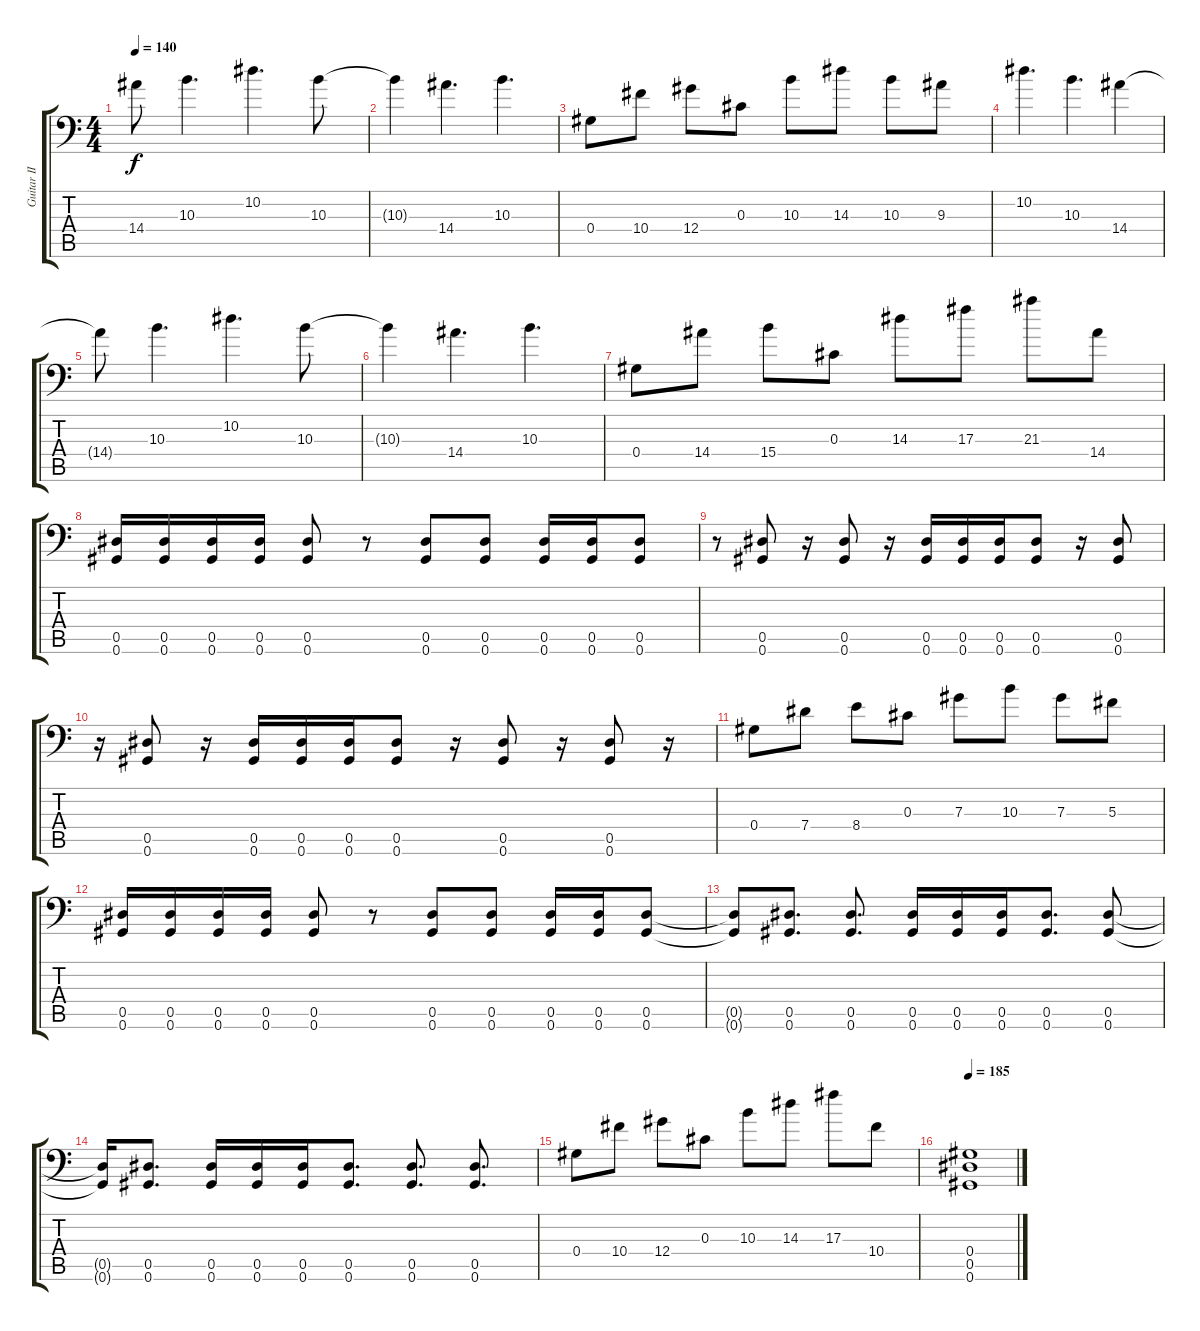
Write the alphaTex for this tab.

\track ("Guitar II" "Guitar II") {instrument distortionguitar}
\staff {score tabs}
\tuning (Bb3 F3 Db3 Ab2 Eb2 Ab1) {hide}
\ts (4 4)
\tempo 140
\clef f4
\ks c
14.4{t}.8{dy f} 10.3.4{d} 10.2.4{d} 10.3.8 |
10.3{t}.4 14.4.4{d} 10.3.4{d} |
0.4.8 10.4.8 12.4.8 0.3.8 10.3.8 14.3.8 10.3.8 9.3.8 |
10.2.4{d} 10.3.4{d} 14.4.4 |
14.4{t}.8 10.3.4{d} 10.2.4{d} 10.3.8 |
10.3{t}.4 14.4.4{d} 10.3.4{d} |
0.4.8 14.4.8 15.4.8 0.3.8 14.3.8 17.3.8 21.3.8 14.4.8 |
(0.5 0.6).16 (0.5 0.6).16 (0.5 0.6).16 (0.5 0.6).16 (0.5 0.6).8 r.8 (0.5 0.6).8 (0.5 0.6).8 (0.5 0.6).16 (0.5 0.6).16 (0.5 0.6).8 |
r.8 (0.5 0.6).8 r.16 (0.5 0.6).8 r.16 (0.5 0.6).16 (0.5 0.6).16 (0.5 0.6).16 (0.5 0.6).8 r.16 (0.5 0.6).8 |
r.16 (0.5 0.6).8 r.16 (0.5 0.6).16 (0.5 0.6).16 (0.5 0.6).16 (0.5 0.6).8 r.16 (0.5 0.6).8 r.16 (0.5 0.6).8 r.16 |
0.4.8 7.4.8 8.4.8 0.3.8 7.3.8 10.3.8 7.3.8 5.3.8 |
(0.5 0.6).16 (0.5 0.6).16 (0.5 0.6).16 (0.5 0.6).16 (0.5 0.6).8 r.8 (0.5 0.6).8 (0.5 0.6).8 (0.5 0.6).16 (0.5 0.6).16 (0.5 0.6).8 |
(0.5{t} 0.6{t}).8 (0.5 0.6).8{d} (0.5 0.6).8{d} (0.5 0.6).16 (0.5 0.6).16 (0.5 0.6).16 (0.5 0.6).8{d} (0.5 0.6).8 |
(0.5{t} 0.6{t}).16 (0.5 0.6).8{d} (0.5 0.6).16 (0.5 0.6).16 (0.5 0.6).16 (0.5 0.6).8{d} (0.5 0.6).8{d} (0.5 0.6).8{d} |
0.4.8 10.4.8 12.4.8 0.3.8 10.3.8 14.3.8 17.3.8 10.4.8 |
\tempo 185
(0.4 0.5 0.6).1
